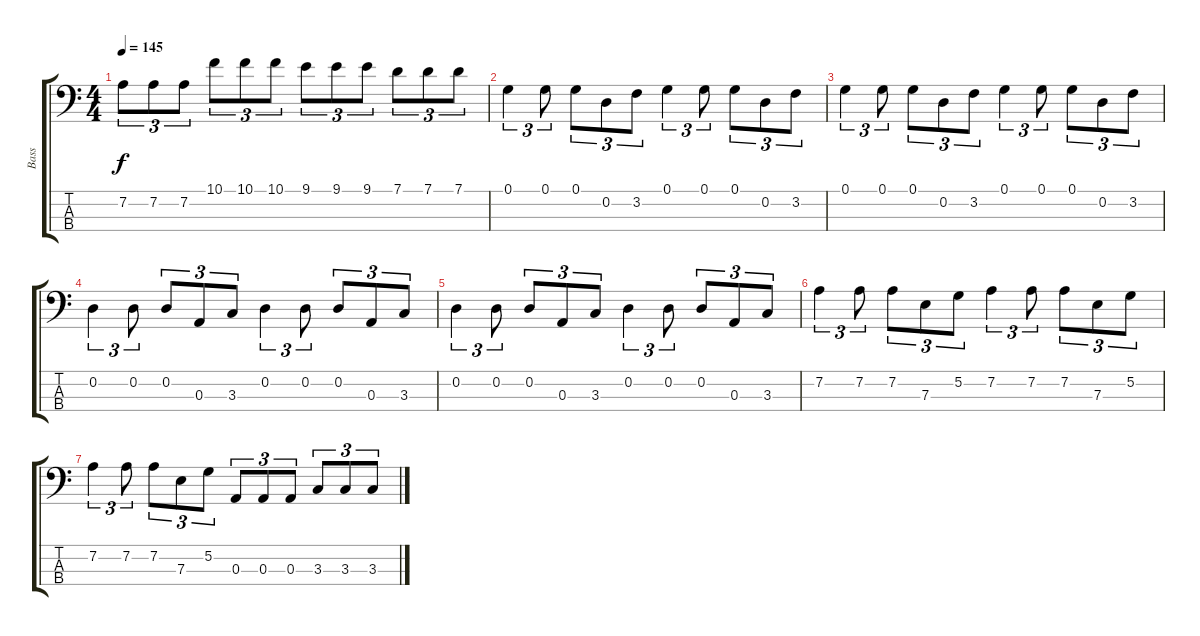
\track ("Bass" "Bass") {instrument electricbassfinger}
\staff {score tabs}
\tuning (G2 D2 A1 E1) {hide}
\ts (4 4)
\tempo 145
\clef f4
\ks c
7.2.8{tu (3 2) dy f} 7.2.8{tu (3 2)} 7.2.8{tu (3 2)} 10.1.8{tu (3 2)} 10.1.8{tu (3 2)} 10.1.8{tu (3 2)} 9.1.8{tu (3 2)} 9.1.8{tu (3 2)} 9.1.8{tu (3 2)} 7.1.8{tu (3 2)} 7.1.8{tu (3 2)} 7.1.8{tu (3 2)} |
0.1.4{tu (3 2)} 0.1.8{tu (3 2)} 0.1.8{tu (3 2)} 0.2.8{tu (3 2)} 3.2.8{tu (3 2)} 0.1.4{tu (3 2)} 0.1.8{tu (3 2)} 0.1.8{tu (3 2)} 0.2.8{tu (3 2)} 3.2.8{tu (3 2)} |
0.1.4{tu (3 2)} 0.1.8{tu (3 2)} 0.1.8{tu (3 2)} 0.2.8{tu (3 2)} 3.2.8{tu (3 2)} 0.1.4{tu (3 2)} 0.1.8{tu (3 2)} 0.1.8{tu (3 2)} 0.2.8{tu (3 2)} 3.2.8{tu (3 2)} |
0.2.4{tu (3 2)} 0.2.8{tu (3 2)} 0.2.8{tu (3 2)} 0.3.8{tu (3 2)} 3.3.8{tu (3 2)} 0.2.4{tu (3 2)} 0.2.8{tu (3 2)} 0.2.8{tu (3 2)} 0.3.8{tu (3 2)} 3.3.8{tu (3 2)} |
0.2.4{tu (3 2)} 0.2.8{tu (3 2)} 0.2.8{tu (3 2)} 0.3.8{tu (3 2)} 3.3.8{tu (3 2)} 0.2.4{tu (3 2)} 0.2.8{tu (3 2)} 0.2.8{tu (3 2)} 0.3.8{tu (3 2)} 3.3.8{tu (3 2)} |
7.2.4{tu (3 2)} 7.2.8{tu (3 2)} 7.2.8{tu (3 2)} 7.3.8{tu (3 2)} 5.2.8{tu (3 2)} 7.2.4{tu (3 2)} 7.2.8{tu (3 2)} 7.2.8{tu (3 2)} 7.3.8{tu (3 2)} 5.2.8{tu (3 2)} |
7.2.4{tu (3 2)} 7.2.8{tu (3 2)} 7.2.8{tu (3 2)} 7.3.8{tu (3 2)} 5.2.8{tu (3 2)} 0.3.8{tu (3 2)} 0.3.8{tu (3 2)} 0.3.8{tu (3 2)} 3.3.8{tu (3 2)} 3.3.8{tu (3 2)} 3.3.8{tu (3 2)}
